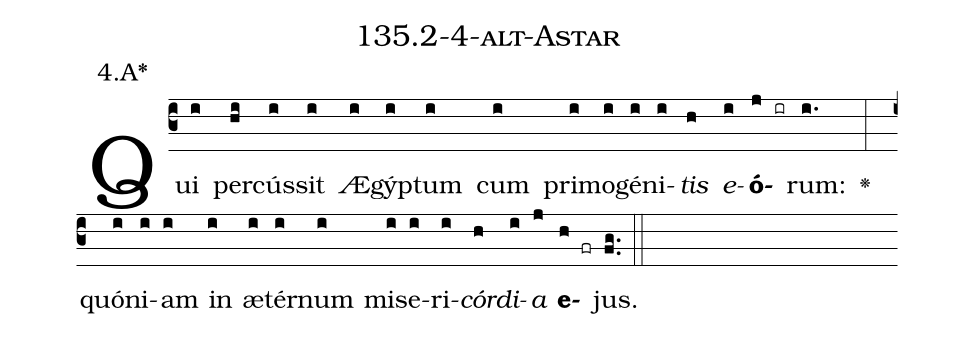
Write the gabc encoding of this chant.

name: 135.2-4-alt-Astar;
annotation: 4.A*;
%%
(c3)Qui(i) per(hi)cús(i)sit(i) Æ(i)gýp(i)tum(i) cum(i) pri(i)mo(i)gé(i)ni(i)<i>tis</i>(h) <i>e</i>(i)<b>ó</b>(j ir)rum:(i.) <v>\greheightstar</v>(:) quón(i)i(i)am(i) in(i) æ(i)tér(i)num(i) mi(i)se(i)ri(i)<i>cór</i>(h)<i>di</i>(i)<i>a</i>(j) <b>e</b>(h fr)jus.(fg..) (::)


%E(i) u(h) o(i) u(j) a(h) e.(fg..) (::)
